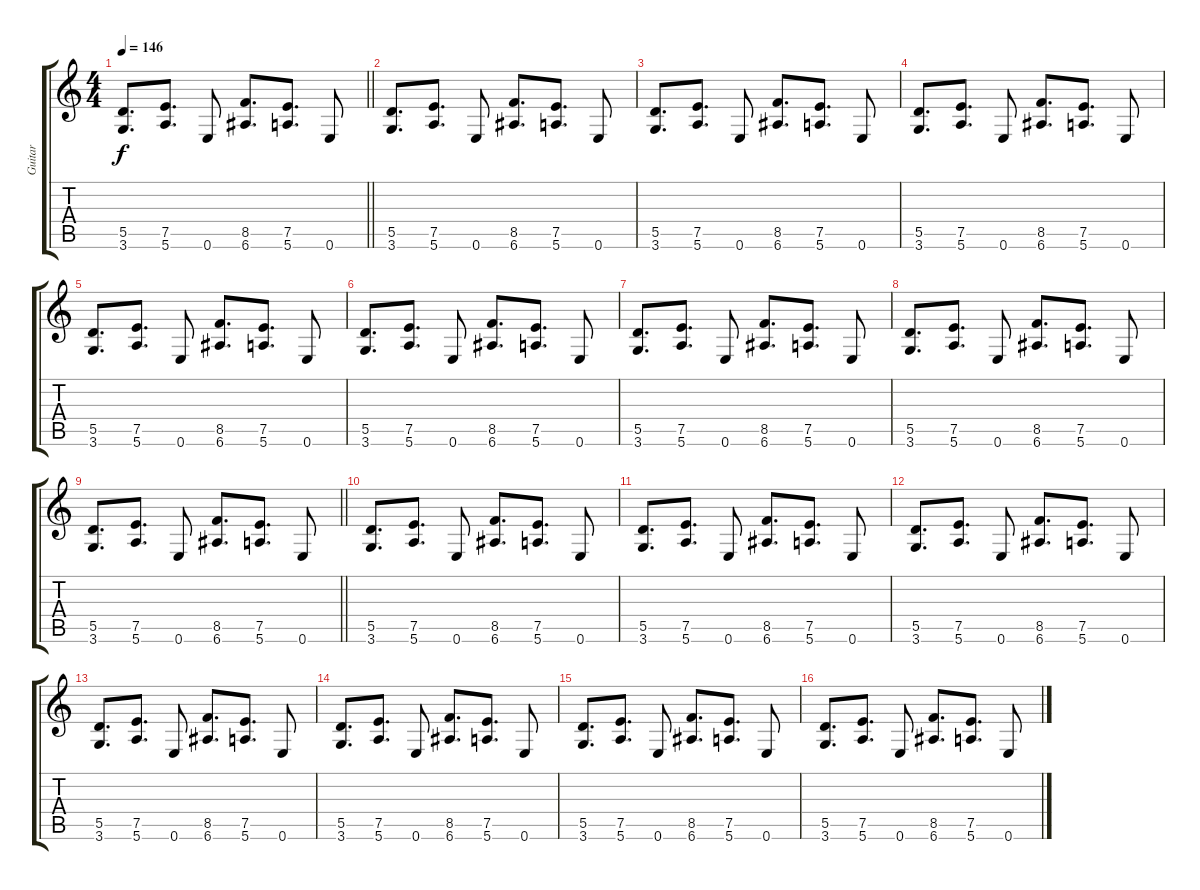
\track ("Guitar " "Guitar ") {instrument distortionguitar}
\staff {score tabs}
\tuning (E4 B3 G3 D3 A2 E2) {hide}
\ts (4 4)
\tempo 146
\clef g2
\barLineRight lightlight
\ks c
(5.5 3.6).8{d dy f} (7.5 5.6).8{d} 0.6.8 (8.5 6.6).8{d} (7.5 5.6).8{d} 0.6.8 |
(5.5 3.6).8{d} (7.5 5.6).8{d} 0.6.8 (8.5 6.6).8{d} (7.5 5.6).8{d} 0.6.8 |
(5.5 3.6).8{d} (7.5 5.6).8{d} 0.6.8 (8.5 6.6).8{d} (7.5 5.6).8{d} 0.6.8 |
(5.5 3.6).8{d} (7.5 5.6).8{d} 0.6.8 (8.5 6.6).8{d} (7.5 5.6).8{d} 0.6.8 |
(5.5 3.6).8{d} (7.5 5.6).8{d} 0.6.8 (8.5 6.6).8{d} (7.5 5.6).8{d} 0.6.8 |
(5.5 3.6).8{d} (7.5 5.6).8{d} 0.6.8 (8.5 6.6).8{d} (7.5 5.6).8{d} 0.6.8 |
(5.5 3.6).8{d} (7.5 5.6).8{d} 0.6.8 (8.5 6.6).8{d} (7.5 5.6).8{d} 0.6.8 |
(5.5 3.6).8{d} (7.5 5.6).8{d} 0.6.8 (8.5 6.6).8{d} (7.5 5.6).8{d} 0.6.8 |
\barLineRight lightlight
(5.5 3.6).8{d} (7.5 5.6).8{d} 0.6.8 (8.5 6.6).8{d} (7.5 5.6).8{d} 0.6.8 |
(5.5 3.6).8{d} (7.5 5.6).8{d} 0.6.8 (8.5 6.6).8{d} (7.5 5.6).8{d} 0.6.8 |
(5.5 3.6).8{d} (7.5 5.6).8{d} 0.6.8 (8.5 6.6).8{d} (7.5 5.6).8{d} 0.6.8 |
(5.5 3.6).8{d} (7.5 5.6).8{d} 0.6.8 (8.5 6.6).8{d} (7.5 5.6).8{d} 0.6.8 |
(5.5 3.6).8{d} (7.5 5.6).8{d} 0.6.8 (8.5 6.6).8{d} (7.5 5.6).8{d} 0.6.8 |
(5.5 3.6).8{d} (7.5 5.6).8{d} 0.6.8 (8.5 6.6).8{d} (7.5 5.6).8{d} 0.6.8 |
(5.5 3.6).8{d} (7.5 5.6).8{d} 0.6.8 (8.5 6.6).8{d} (7.5 5.6).8{d} 0.6.8 |
(5.5 3.6).8{d} (7.5 5.6).8{d} 0.6.8 (8.5 6.6).8{d} (7.5 5.6).8{d} 0.6.8
